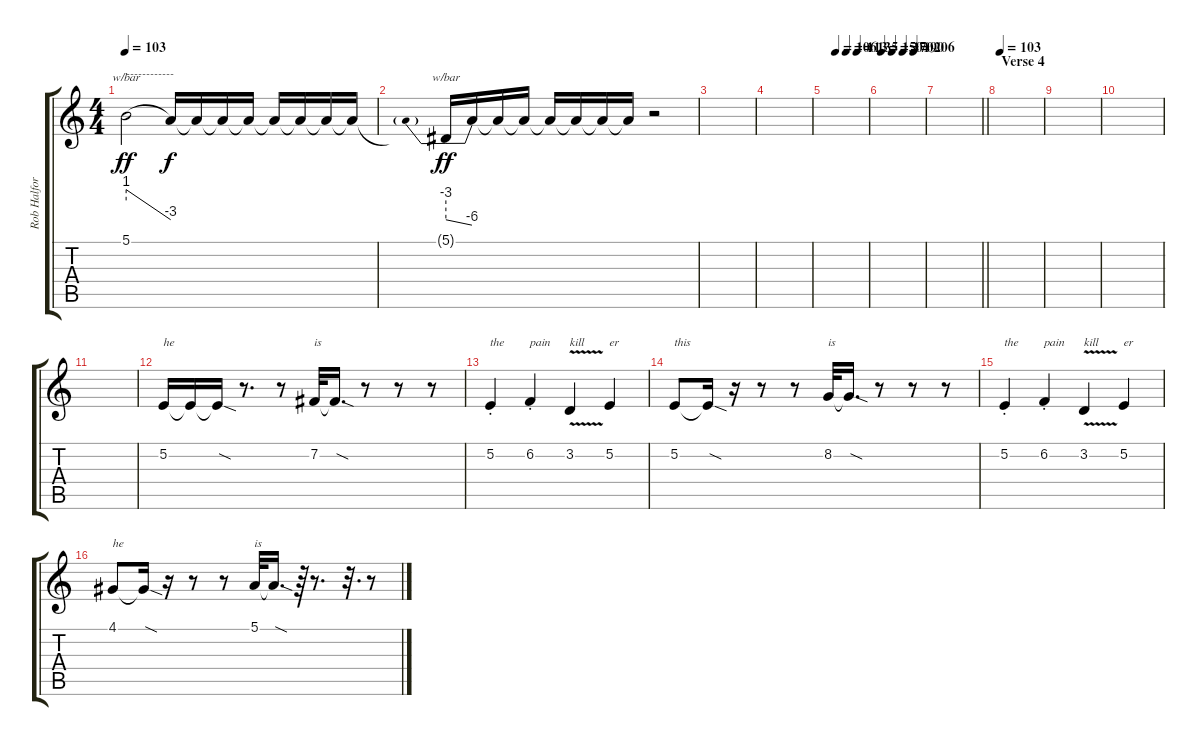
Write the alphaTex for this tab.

\track ("Rob Halford" "Rob Halfor") {instrument violin}
\staff {score tabs}
\tuning (E4 B3 G3 D3 A2 E2) {hide}
\ts (4 4)
\tempo 103
\clef g2
\ks c
5.1{t}.2{tbe (dive default 0 4 60 -12) txt "------------" dy ff} 5.1{t}.16{dy f volume 14} 5.1{t}.16{volume 13} 5.1{t}.16{volume 12} 5.1{t}.16{volume 11} 5.1{t}.16{volume 10} 5.1{t}.16{volume 9} 5.1{t}.16{volume 8} 5.1{t}.16{volume 7} |
5.1{t}.16{tbe (predivedive default 0 -12 60 -24) dy ff volume 6} 5.1{t}.16{volume 5} 5.1{t}.16{volume 4} 5.1{t}.16{volume 3} 5.1{t}.16{volume 2} 5.1{t}.16{volume 1} 5.1{t}.16{volume 0} 5.1{t}.16{volume 0} r.2 |
|
|
\tempo (106 0.25)
\tempo (113 0.5)
\tempo (135 0.75)
|
\tempo 150
\tempo (170 0.25)
\tempo (190 0.5)
\tempo (206 0.75)
|
\barLineRight lightlight
|
\section ("" "Verse 4")
\tempo 103
|
|
|
|
5.2.16{txt "he" volume 15} 5.2{t}.16 5.2{sod t}.16 r.8{d} r.8 7.2.32{txt "is"} 7.2{sod t}.16{d} r.8 r.8 r.8 |
5.2{st}.4{txt "the"} 6.2{st}.4{txt "pain"} 3.2{v}.4{txt "kill"} 5.2.4{txt "er"} |
5.2.8{txt "this"} 5.2{sod t}.16 r.16 r.8 r.8 8.2.32{txt "is"} 8.2{sod t}.16{d} r.8 r.8 r.8 |
5.2{st}.4{txt "the"} 6.2{st}.4{txt "pain"} 3.2{v}.4{txt "kill"} 5.2.4{txt "er"} |
4.1.8{txt "he"} 4.1{sod t}.16 r.16 r.8 r.8 5.1.32{txt "is"} 5.1{sod t}.16{d} r.64 r.8{d} r.32{d} r.8
